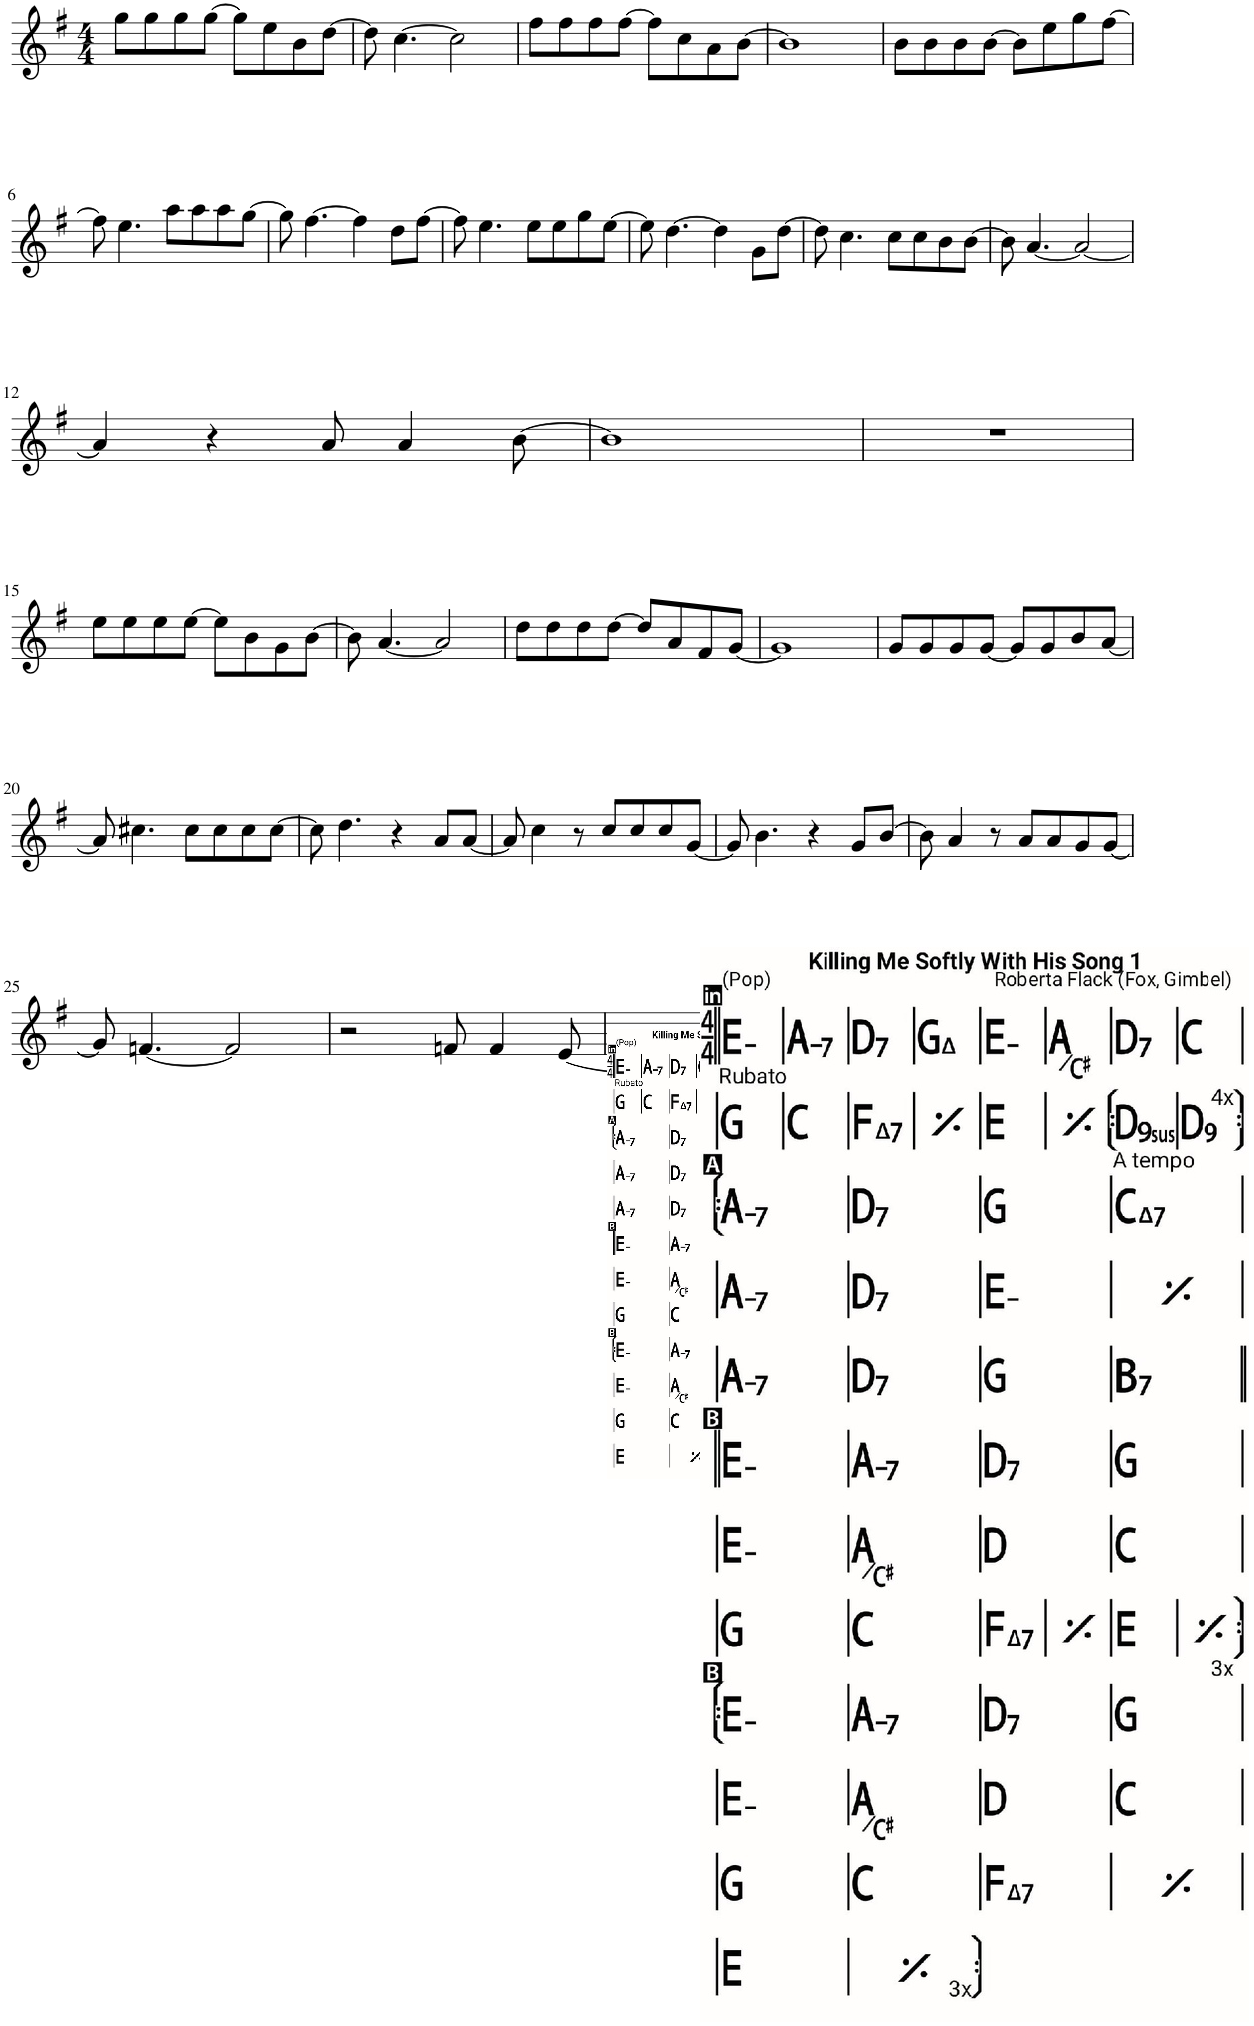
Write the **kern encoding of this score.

**kern
*part1
*staff1
*I"Piano
*I'Pno.
*clefG2
*k[f#]
*M4/4
=1
8gg\L
8gg\
8gg\
[8gg\J
8gg\L]
8ee\
8b\
[8dd\J
=2
8dd\]
[4.cc\
2cc\]
=3
8ff#\L
8ff#\
8ff#\
[8ff#\J
8ff#\L]
8cc\
8a\
[8b\J
=4
1b]
=5
8b\L
8b\
8b\
[8b\J
8b\L]
8ee\
8gg\
[8ff#\J
!!LO:LB:g=z
=6
8ff#\]
4.ee\
8aa\L
8aa\
8aa\
[8gg\J
=7
8gg\]
[4.ff#\
4ff#\]
8dd\L
[8ff#\J
=8
8ff#\]
4.ee\
8ee\L
8ee\
8gg\
[8ee\J
=9
8ee\]
[4.dd\
4dd\]
8g\L
[8dd\J
=10
8dd\]
4.cc\
8cc\L
8cc\
8b\
[8b\J
=11
8b\]
[4.a/
2a/_
!!LO:LB:g=z
=12
4a/]
4r
8a/
4a/
[8b\
=13
1b]
=14
1r
!!LO:LB:g=z
=15
8ee\L
8ee\
8ee\
[8ee\J
8ee\L]
8b\
8g\
[8b\J
=16
8b\]
[4.a/
2a/]
=17
8dd\L
8dd\
8dd\
[8dd\J
8dd/L]
8a/
8f#/
[8g/J
=18
1g]
=19
8g/L
8g/
8g/
[8g/J
8g/L]
8g/
8b/
[8a/J
!!LO:LB:g=z
=20
8a/]
4.cc#X\
8cc#\L
8cc#\
8cc#\
[8cc#\J
=21
8cc#\]
4.dd\
4r
8a/L
[8a/J
=22
8a/]
4cc\
8r
8cc/L
8cc/
8cc/
[8g/J
=23
8g/]
4.b\
4r
8g/L
[8b/J
=24
8b\]
4a/
8r
8a/L
8a/
8g/
[8g/J
!!LO:LB:g=z
=25
8g/]
[4.fn/
2f/]
=26
2r
8fn/
4f/
[8e/
=27
1e]
=28
1r
==
*-
